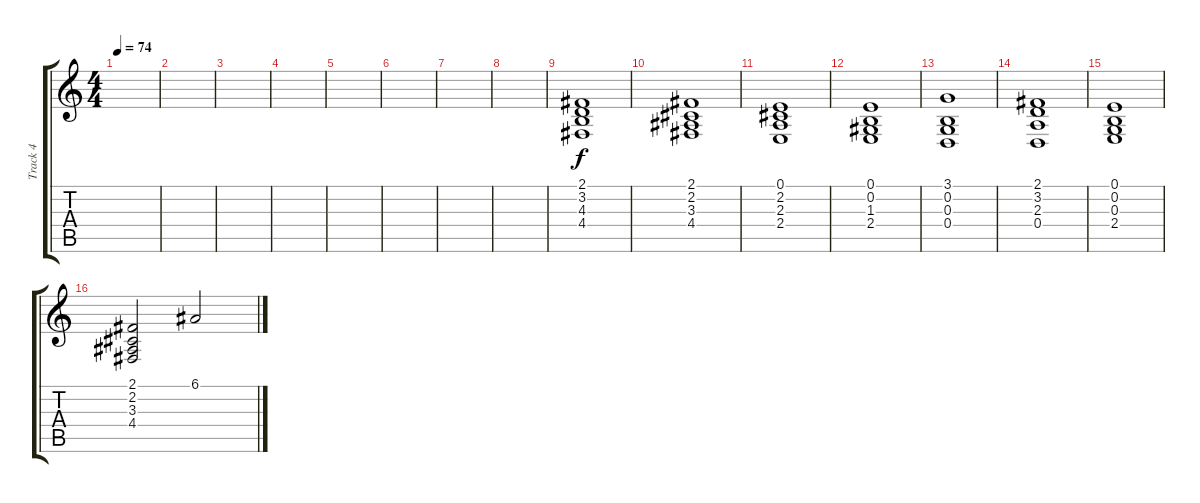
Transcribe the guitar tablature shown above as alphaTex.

\track ("Track 4" "Track 4") {instrument clarinet}
\staff {score tabs}
\tuning (E4 B3 G3 D3 A2 E2) {hide}
\ts (4 4)
\tempo 74
\clef g2
\ks c
|
|
|
|
|
|
|
|
(2.1 3.2 4.3 4.4).1 |
(2.1 2.2 3.3 4.4).1 |
(0.1 2.2 2.3 2.4).1 |
(0.1 0.2 1.3 2.4).1 |
(3.1 0.2 0.3 0.4).1 |
(2.1 3.2 2.3 0.4).1 |
(0.1 0.2 0.3 2.4).1 |
(2.1 2.2 3.3 4.4).2{volume 7} 6.1.2
